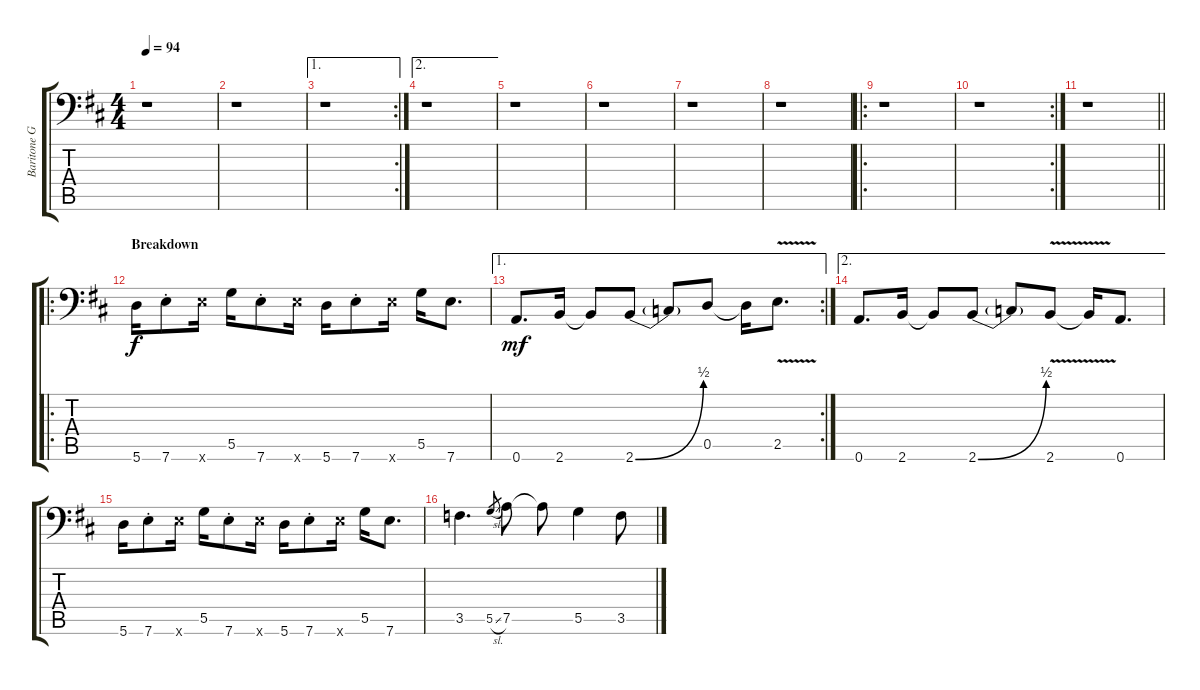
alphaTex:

\track ("Baritone Gtr." "Baritone G") {instrument electricguitarclean}
\staff {score tabs}
\tuning (A3 F3 C3 G2 D2 A1) {hide}
\ts (4 4)
\tempo 94
\clef f4
\ks d
r.1{dy f} |
r.1 |
\ae 1
\rc 2
r.1 |
\ae 2
r.1 |
r.1 |
r.1 |
r.1 |
r.1 |
\ro
r.1 |
\rc 2
r.1 |
\barLineRight lightlight
r.1 |
\ro
\section ("" "Breakdown")
5.6.16 7.6{st}.8 7.6{x}.16 5.5.16 7.6{st}.8 7.6{x}.16 5.6.16 7.6{st}.8 7.6{x}.16 5.5.16 7.6.8{d} |
\ae 1
\rc 2
0.6.8{d dy mf} 2.6.16 2.6{t}.8 2.6{be (bend 0 0 60 2)}.8 2.6{t}.8 0.5.8 0.5{t}.16 2.5{v}.8{d} |
\ae 2
0.6.8{d} 2.6.16 2.6{t}.8 2.6{be (bend 0 0 60 2)}.8 2.6{t}.8 2.6{v}.8 2.6{v t}.16 0.6.8{d} |
5.6.16 7.6{st}.8 7.6{x}.16 5.5.16 7.6{st}.8 7.6{x}.16 5.6.16 7.6{st}.8 7.6{x}.16 5.5.16 7.6.8{d} |
3.5.4{d} 5.5{sl}.8{gr} 7.5.8 7.5{t}.8 5.5.4 3.5.8
